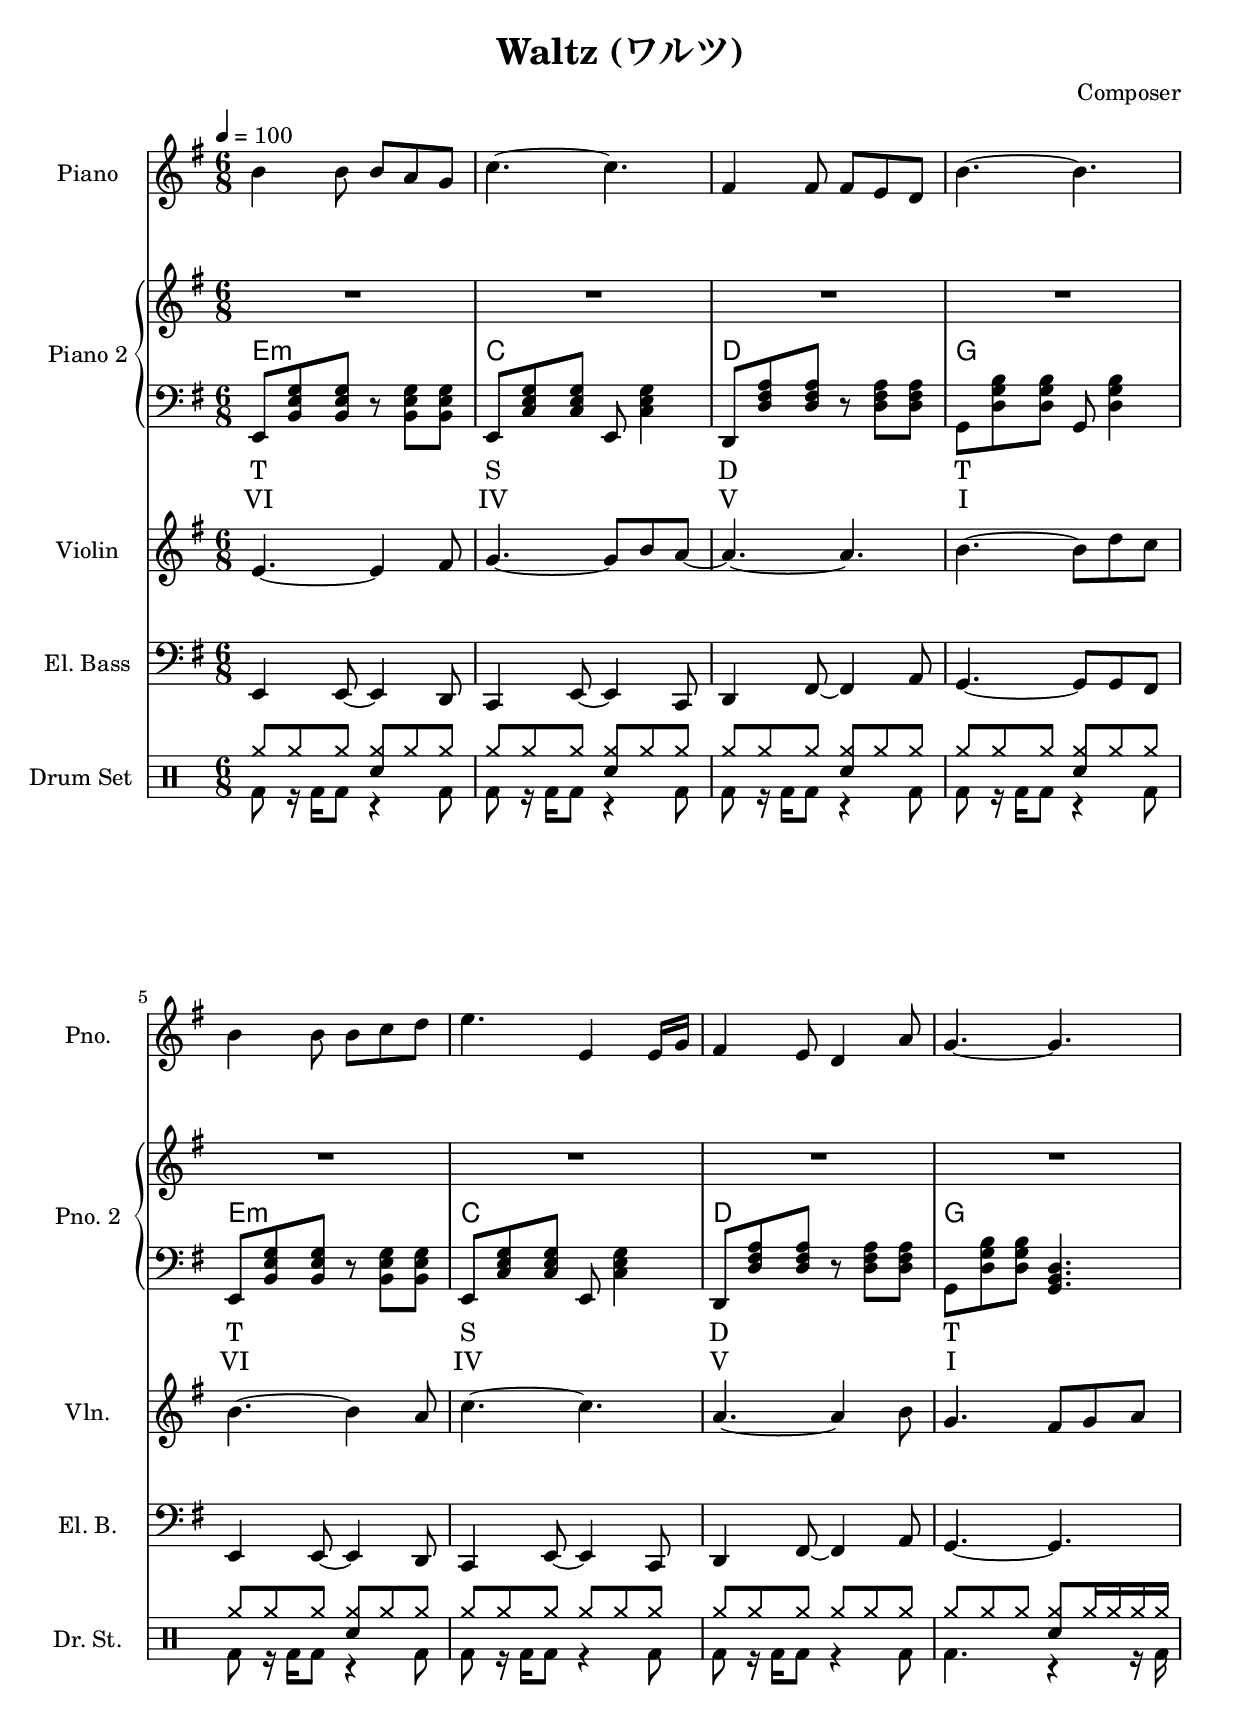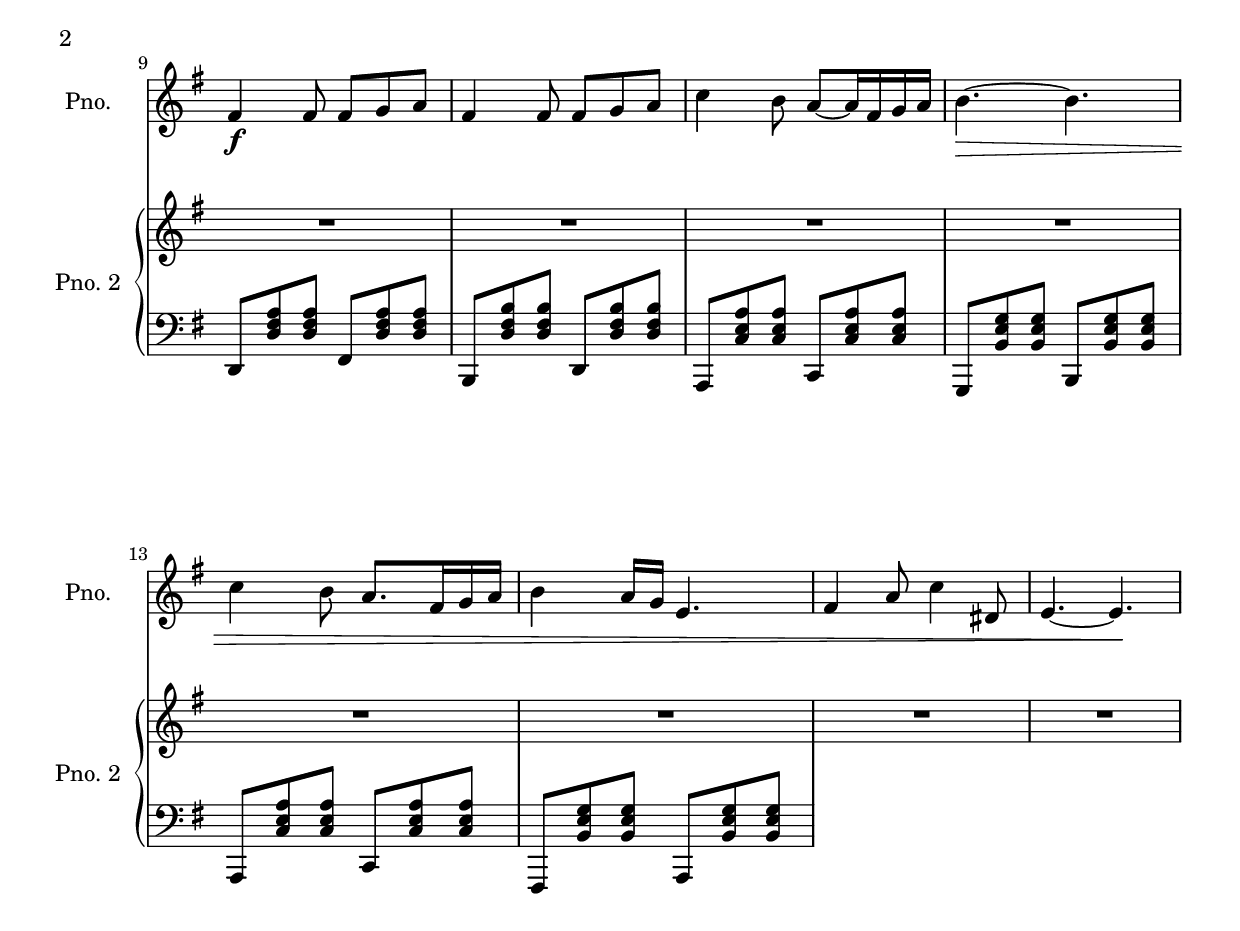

\version "2.24.4"

\header {
  title = "Waltz (ワルツ)"
  composer = "Composer"
}

\score {
  \layout {
    indent       = 1.5\cm
    short-indent = 1.5\cm
  }
<<
  \new PianoStaff \with {
    instrumentName = "Piano"
    shortInstrumentName = "Pno."
  }{\tempo 4 = 100 \clef treble \key g \major \time 6/8
    b'4 b'8 b' a' g'            | 
    c''4.~c''                   |
    fis'4 fis'8 fis' e' d'      |
    b'4.~b'                     |

    b'4 b'8 b' c'' d''          |
    e''4. e'4 e'16 g'           |
    fis'4 e'8 d'4 a'8           |
    g'4.~g'4.                   |
    
    fis'4\f fis'8 fis' g' a'    | % forte
    fis'4 fis'8 fis' g' a'      |
    c''4 b'8 a'~a'16 fis' g' a' |
    b'4.\>~b'                   | % decrescendo, 

    c''4 b'8 a'8. fis'16 g' a'  |
    b'4 a'16 g' e'4.            |
    fis'4 a'8 c''4 dis'8        |
    e'4.~e'4.     \!            | 
  }

  \new PianoStaff \with {
    instrumentName = "Piano 2"
    shortInstrumentName = "Pno. 2"
  }<<
    \new Staff {\clef treble \key g \major
      \repeat unfold 4 \repeat unfold 4 {R2. | }
    }
    \new ChordNames {
      \chordmode {
        e:m | c | d | g |

        e:m | c | d | g |
      }
    }
    \new Staff { \clef bass \key g \major
      e,8 <b, e g> <b, e g> r <b, e g> <b, e g>        | 
      e,8 <c e g> <c e g> e, <c e g>4                  |
      d,8 <d fis a> <d fis a> r  <d fis a> <d fis a>   |
      g,8 <d g b> <d g b> g, <d g b>4                  |

      e,8 <b, e g> <b, e g> r <b, e g> <b, e g>        |
      e,8 <c e g> <c e g> e, <c e g>4                  |
      d,8 <d fis a> <d fis a> r  <d fis a> <d fis a>   |
      g,8 <d g b> <d g b> <g, b, d>4.                  |

      d,8 <d fis a> <d fis a> fis, <d fis a> <d fis a> |
      b,,8 <d fis b> <d fis b> d, <d fis b> <d fis b>  |
      a,,8 <c e a> <c e a> c, <c e a> <c e a>          |
      g,,8 <b, e g> <b, e g> b,, <b, e g> <b, e g>   | % working

      a,,8 <c e a> <c e a> c, <c e a> <c e a>          |
      fis,,8 <b, e g> <b, e g> a,, <b, e g> <b, e g>   |

    }
    \new Lyrics \lyricmode { %% harmonic analysis : Functional Harmony (Tonic, Subdominant, Dominant)
      T2.  S  D  T 
      T2.  S  D  T 
    }
    \new Lyrics \lyricmode { %% harmonic analysis : Roman Numeral Analysis
      VI2. IV V  I 
      VI2. IV V  I 
    }
  >>
  
  \new Staff \with {
    instrumentName = "Violin"
    shortInstrumentName = "Vln."
  }{ \clef treble \key g \major \time 6/8
    e'4.~ e'4 fis'8    |
    g'4.~ g'8 b' a'~   |
    a'4.~ a'           |
    b'4.~ b'8 d'' c''  |

    b'4.~ b'4 a'8      |
    c''4.~ c''4.       |
    a'4.~ a'4 b'8      |
    g'4. fis'8 g' a'   |
  }

  \new Staff \with {
    instrumentName = "El. Bass"
    shortInstrumentName = "El. B."
  }{ \clef bass \key g \major \time 6/8
    e,4 e,8~ e,4 d,8     |
    c,4 e,8~ e,4 c,8     |
    d,4 fis,8~ fis,4 a,8 |
    g,4.~ g,8 g, fis,    |

    e,4 e,8~ e,4 d,8     |
    c,4 e,8~ e,4 c,8     |
    d,4 fis,8~ fis,4 a,8 |
    g,4.~ g,             |
  }

  \new DrumStaff \with {
    instrumentName = "Drum Set"
    shortInstrumentName = "Dr. St."
  }{ \time 6/8
    \drummode {
      <<
        \new DrumVoice { \voiceOne
          \repeat unfold 5 {
            cymr8 cymr cymr <cymr sn> cymr cymr            |
          }
          \repeat unfold 2 {
            cymr8 cymr cymr cymr cymr cymr                 |
          }
          cymr8 cymr cymr  <cymr sn> cymr16 cymr cymr cymr |
        }
        \new DrumVoice { \voiceTwo
          \repeat unfold 7 {
            bd8 r16 bd16 bd8 r4 bd8 |
          }
          bd4. r4 r16 bd16
        }
      >>
    }
  }
>>
}
